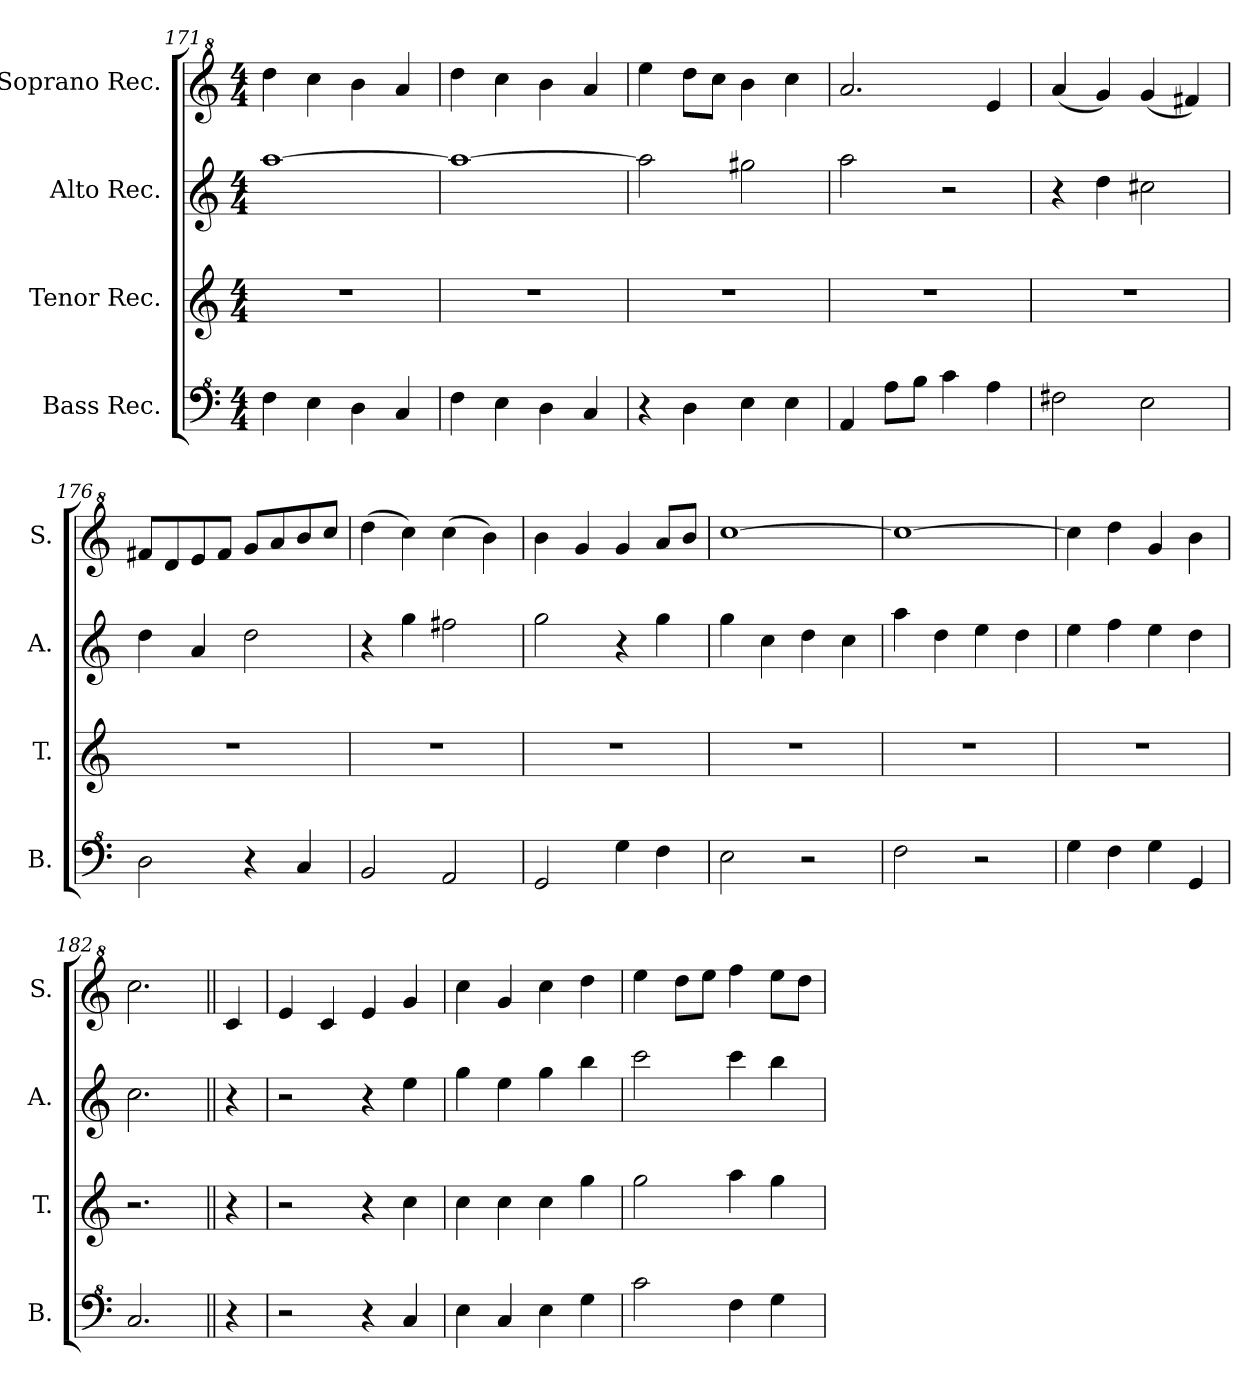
**kern	**kern	**kern	**kern
*part4	*part3	*part2	*part1
*staff4	*staff3	*staff2	*staff1
*I"Bass Rec.	*I"Tenor Rec.	*I"Alto Rec.	*I"Soprano Rec.
*I'B.	*I'T.	*I'A.	*I'S.
*clefF^4	*clefG2	*clefG2	*clefG^2
*k[]	*k[]	*k[]	*k[]
*M4/4	*M4/4	*M4/4	*M4/4
=171	=171	=171	=171
4f\	1r	[1aa	4ddd\
4e\	.	.	4ccc\
4d\	.	.	4bb\
4c/	.	.	4aa/
=172	=172	=172	=172
4f\	1r	1aa_	4ddd\
4e\	.	.	4ccc\
4d\	.	.	4bb\
4c/	.	.	4aa/
=173	=173	=173	=173
4r	1r	2aa\]	4eee\
4d\	.	.	8ddd\L
.	.	.	8ccc\J
4e\	.	2gg#X\	4bb\
4e\	.	.	4ccc\
=174	=174	=174	=174
4A/	1r	2aa\	2.aa/
8a\L	.	.	.
8b\J	.	.	.
4cc\	.	2r	.
4a\	.	.	4ee/
=175	=175	=175	=175
2f#X\	1r	4r	(4aa/
.	.	4dd\	4gg/)
2e\	.	2cc#X\	(4gg/
.	.	.	4ff#X/)
=176	=176	=176	=176
2d\	1r	4dd\	8ff#X/L
.	.	.	8dd/
.	.	4a/	8ee/
.	.	.	8ff#/J
4r	.	2dd\	8gg/L
.	.	.	8aa/
4c/	.	.	8bb/
.	.	.	8ccc/J
!!LO:LB:g=z
=177	=177	=177	=177
2B/	1r	4r	(4ddd\
.	.	4gg\	4ccc\)
2A/	.	2ff#X\	(4ccc\
.	.	.	4bb\)
=178	=178	=178	=178
2G/	1r	2gg\	4bb\
.	.	.	4gg/
4g\	.	4r	4gg/
4f\	.	4gg\	8aa/L
.	.	.	8bb/J
=179	=179	=179	=179
2e\	1r	4gg\	[1ccc
.	.	4cc\	.
2r	.	4dd\	.
.	.	4cc\	.
=180	=180	=180	=180
2f\	1r	4aa\	1ccc_
.	.	4dd\	.
2r	.	4ee\	.
.	.	4dd\	.
=181	=181	=181	=181
4g\	1r	4ee\	4ccc\]
4f\	.	4ff\	4ddd\
4g\	.	4ee\	4gg/
4G/	.	4dd\	4bb\
=182	=182	=182	=182
2.c/	2.r	2.cc\	2.ccc\
=182X7||	=182X7||	=182X7||	=182X7||
4r	4r	4r	4cc/
=183	=183	=183	=183
2r	2r	2r	4ee/
.	.	.	4cc/
4r	4r	4r	4ee/
4c/	4cc\	4ee\	4gg/
=184	=184	=184	=184
4e\	4cc\	4gg\	4ccc\
4c/	4cc\	4ee\	4gg/
4e\	4cc\	4gg\	4ccc\
4g\	4gg\	4bb\	4ddd\
=185	=185	=185	=185
2cc\	2gg\	2ccc\	4eee\
.	.	.	8ddd\L
.	.	.	8eee\J
4f\	4aa\	4ccc\	4fff\
4g\	4gg\	4bb\	8eee\L
.	.	.	8ddd\J
=	=	=	=
*-	*-	*-	*-
